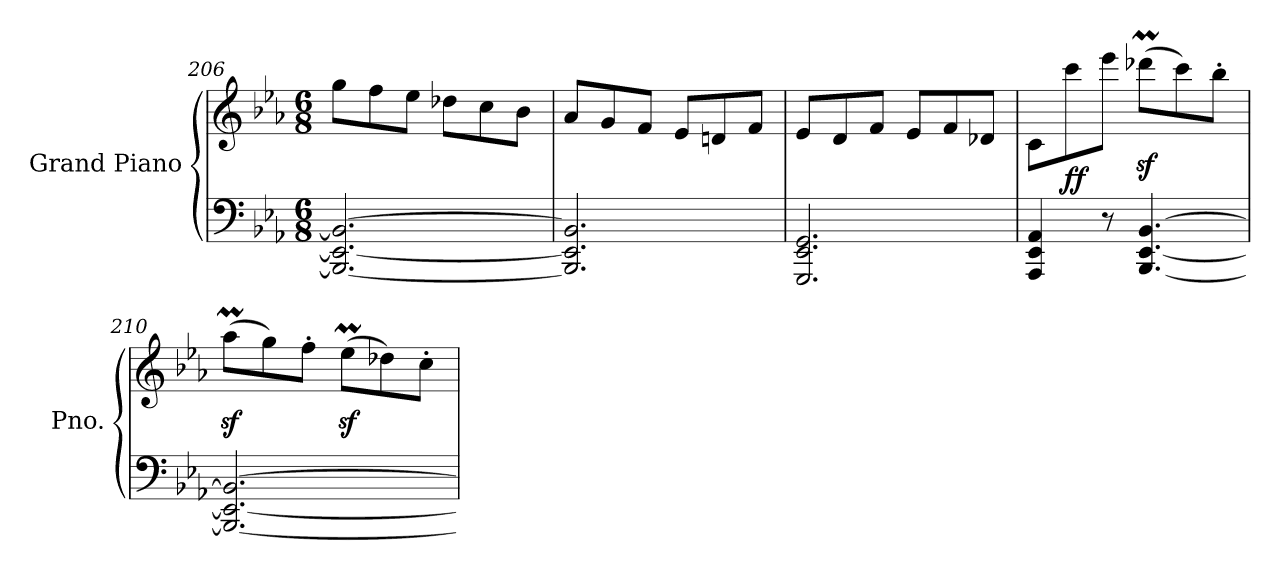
**kern	**kern	**dynam
*part1	*part1	*part1
*staff2	*staff1	*staff1/2
*I"Grand Piano	*	*
*I'Pno.	*	*
*clefF4	*clefG2	*
*k[b-e-a-]	*k[b-e-a-]	*
*M6/8	*M6/8	*
=206	=206	=206
2.BBB-/_ 2.EE-/_ 2.BB-/_	8gg\L	.
.	8ff\	.
.	8ee-\J	.
.	8dd-X\L	.
.	8cc\	.
.	8b-\J	.
!!LO:PB:g=z
=207	=207	=207
2.BBB-/] 2.EE-/] 2.BB-/]	8a-/L	.
.	8g/	.
.	8f/J	.
.	8e-/L	.
.	8dn/	.
.	8f/J	.
=208	=208	=208
2.GGG/ 2.EE-/ 2.GG/	8e-/L	.
.	8d/	.
.	8f/J	.
.	8e-/L	.
.	8f/	.
.	8d-X/J	.
=209	=209	=209
4AAA-/ 4EE-/ 4AA-/	8c\L	.
!	!	!LO:DY:b
.	8ccc\	ff
8r	8eee-\J	.
[4.BBB-/ [4.EE-/ [4.BB-/	(8ddd-Xz<M\L	.
.	8ccc\)	.
.	8bb-'\J	.
=210	=210	=210
2.BBB-/_ 2.EE-/_ 2.BB-/_	(8aa-z<M\L	.
.	8gg\)	.
.	8ff'\J	.
.	(8ee-z<M\L	.
.	8dd-X\)	.
.	8cc'\J	.
=	=	=
*-	*-	*-
